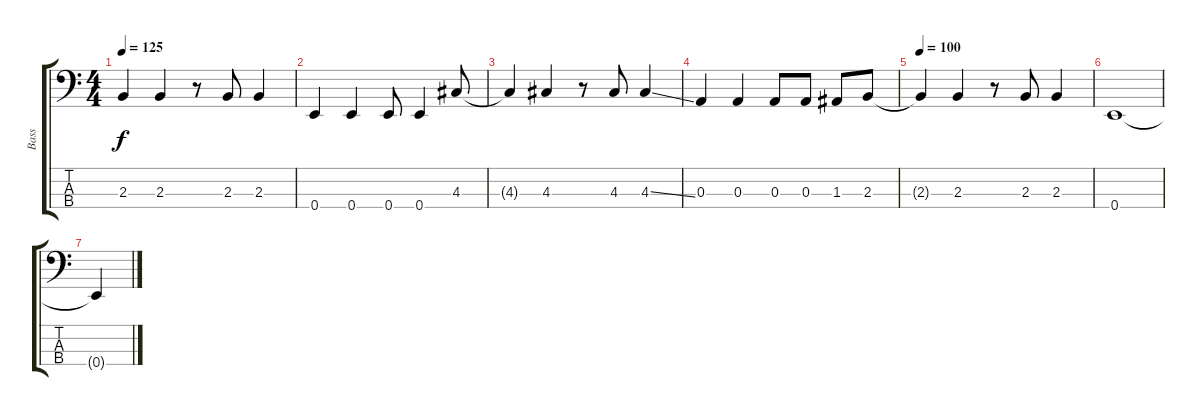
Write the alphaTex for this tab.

\track ("Bass" "Bass") {instrument electricbassfinger}
\staff {score tabs}
\tuning (G2 D2 A1 E1) {hide}
\ts (4 4)
\tempo 125
\clef f4
\ks c
2.3{t}.4{dy f} 2.3.4 r.8 2.3.8 2.3.4 |
0.4.4 0.4.4 0.4.8 0.4.4 4.3.8 |
4.3{t}.4 4.3.4 r.8 4.3.8 4.3{ss}.4 |
0.3.4 0.3.4 0.3.8 0.3.8 1.3.8 2.3.8 |
\tempo 100
2.3{t}.4 2.3.4 r.8 2.3.8 2.3.4 |
0.4.1 |
0.4{t}.4
